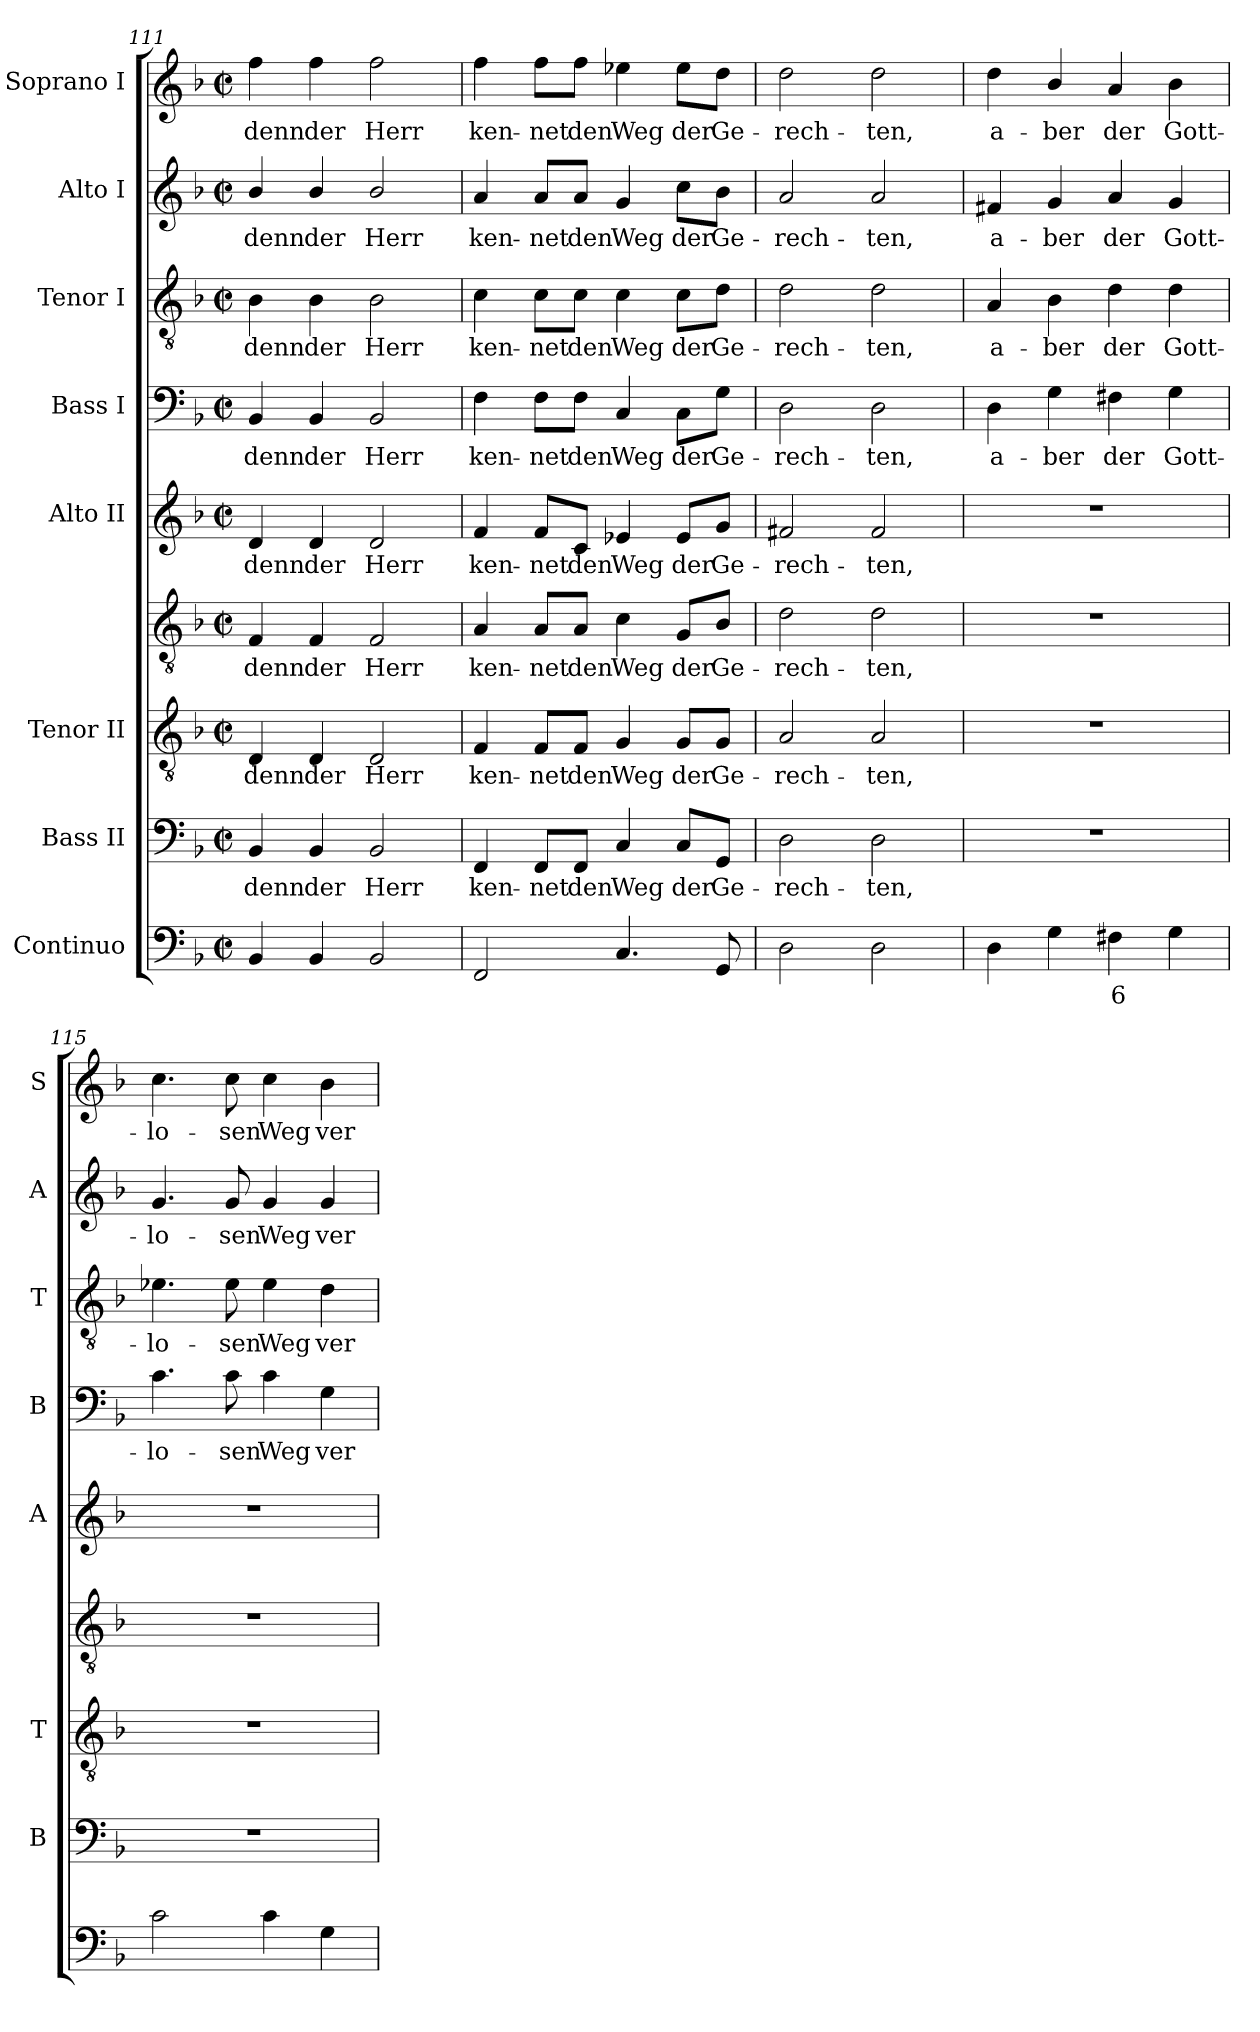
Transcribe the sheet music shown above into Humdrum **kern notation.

**kern	**text	**kern	**text	**kern	**text	**kern	**text	**kern	**text	**kern	**text	**kern	**text	**kern	**text	**kern	**text
*part8	*part8	*part7	*part7	*part6	*part6	*part6	*part6	*part5	*part5	*part4	*part4	*part3	*part3	*part2	*part2	*part1	*part1
*staff9	*staff9	*staff8	*staff8	*staff7	*staff7	*staff6	*staff6	*staff5	*staff5	*staff4	*staff4	*staff3	*staff3	*staff2	*staff2	*staff1	*staff1
*I"Continuo	*	*I"Bass II	*	*I"Tenor II	*	*	*	*I"Alto II	*	*I"Bass I	*	*I"Tenor I	*	*I"Alto I	*	*I"Soprano I	*
*	*	*I'B	*	*I'T	*	*	*	*I'A	*	*I'B	*	*I'T	*	*I'A	*	*I'S	*
!!LO:LB:g=z
*clefF4	*	*clefF4	*	*clefGv2	*	*clefGv2	*	*clefG2	*	*clefF4	*	*clefGv2	*	*clefG2	*	*clefG2	*
*k[b-]	*	*k[b-]	*	*k[b-]	*	*k[b-]	*	*k[b-]	*	*k[b-]	*	*k[b-]	*	*k[b-]	*	*k[b-]	*
*F:	*	*F:	*	*F:	*	*F:	*	*F:	*	*F:	*	*F:	*	*F:	*	*F:	*
*M2/2	*	*M2/2	*	*M2/2	*	*M2/2	*	*M2/2	*	*M2/2	*	*M2/2	*	*M2/2	*	*M2/2	*
*met(c|)	*	*met(c|)	*	*met(c|)	*	*met(c|)	*	*met(c|)	*	*met(c|)	*	*met(c|)	*	*met(c|)	*	*met(c|)	*
=111	=111	=111	=111	=111	=111	=111	=111	=111	=111	=111	=111	=111	=111	=111	=111	=111	=111
!	!	!	!LO:LY:b	!	!LO:LY:b	!	!LO:LY:b	!	!LO:LY:b	!	!LO:LY:b	!	!LO:LY:b	!	!LO:LY:b	!	!LO:LY:b
4BB-	.	4BB-	denn	4D	denn	4F	denn	4d	denn	4BB-	denn	4B-	denn	4b-/	denn	4ff	denn
!	!	!	!LO:LY:b	!	!LO:LY:b	!	!LO:LY:b	!	!LO:LY:b	!	!LO:LY:b	!	!LO:LY:b	!	!LO:LY:b	!	!LO:LY:b
4BB-	.	4BB-	der	4D	der	4F	der	4d	der	4BB-	der	4B-	der	4b-/	der	4ff	der
!	!	!	!LO:LY:b	!	!LO:LY:b	!	!LO:LY:b	!	!LO:LY:b	!	!LO:LY:b	!	!LO:LY:b	!	!LO:LY:b	!	!LO:LY:b
2BB-	.	2BB-	Herr	2D	Herr	2F	Herr	2d	Herr	2BB-	Herr	2B-	Herr	2b-/	Herr	2ff	Herr
=112	=112	=112	=112	=112	=112	=112	=112	=112	=112	=112	=112	=112	=112	=112	=112	=112	=112
!	!	!	!LO:LY:b	!	!LO:LY:b	!	!LO:LY:b	!	!LO:LY:b	!	!LO:LY:b	!	!LO:LY:b	!	!LO:LY:b	!	!LO:LY:b
2FF	.	4FF	ken-	4F	-ken-	4A	ken-	4f	ken-	4F	ken-	4c	ken-	4a	ken-	4ff	ken-
!	!	!	!LO:LY:b	!	!LO:LY:b	!	!LO:LY:b	!	!LO:LY:b	!	!LO:LY:b	!	!LO:LY:b	!	!LO:LY:b	!	!LO:LY:b
.	.	8FF/L	-net	8F/L	-net	8A/L	-net	8f/L	-net	8F\L	-net	8c\L	-net	8a/L	-net	8ff\L	-net
!	!	!	!LO:LY:b	!	!LO:LY:b	!	!LO:LY:b	!	!LO:LY:b	!	!LO:LY:b	!	!LO:LY:b	!	!LO:LY:b	!	!LO:LY:b
.	.	8FF/J	den	8F/J	den	8A/J	den	8c/J	den	8F\J	den	8c\J	den	8a/J	den	8ff\J	den
!	!	!	!LO:LY:b	!	!LO:LY:b	!	!LO:LY:b	!	!LO:LY:b	!	!LO:LY:b	!	!LO:LY:b	!	!LO:LY:b	!	!LO:LY:b
4.C	.	4C	Weg	4G	Weg	4c	Weg	4e-X	Weg	4C	Weg	4c	Weg	4g	Weg	4ee-X	Weg
!	!	!	!LO:LY:b	!	!LO:LY:b	!	!LO:LY:b	!	!LO:LY:b	!	!LO:LY:b	!	!LO:LY:b	!	!LO:LY:b	!	!LO:LY:b
.	.	8C/L	der	8G/L	der	8G/L	der	8e-/L	der	8C\L	der	8c\L	der	8cc\L	der	8ee-\L	der
!	!	!	!LO:LY:b	!	!LO:LY:b	!	!LO:LY:b	!	!LO:LY:b	!	!LO:LY:b	!	!LO:LY:b	!	!LO:LY:b	!	!LO:LY:b
8GG	.	8GG/J	Ge-	8G/J	Ge-	8B-/J	Ge-	8g/J	Ge-	8G\J	Ge-	8d\J	Ge-	8b-\J	Ge-	8dd\J	Ge-
=113	=113	=113	=113	=113	=113	=113	=113	=113	=113	=113	=113	=113	=113	=113	=113	=113	=113
!	!	!	!LO:LY:b	!	!LO:LY:b	!	!LO:LY:b	!	!LO:LY:b	!	!LO:LY:b	!	!LO:LY:b	!	!LO:LY:b	!	!LO:LY:b
2D	.	2D	-rech-	2A	rech-	2d	-rech-	2f#X	-rech-	2D	-rech-	2d	-rech-	2a	-rech-	2dd	-rech-
!	!	!	!LO:LY:b	!	!LO:LY:b	!	!LO:LY:b	!	!LO:LY:b	!	!LO:LY:b	!	!LO:LY:b	!	!LO:LY:b	!	!LO:LY:b
2D	.	2D	-ten,	2A	-ten,	2d	-ten,	2f#	-ten,	2D	-ten,	2d	-ten,	2a	-ten,	2dd	-ten,
=114	=114	=114	=114	=114	=114	=114	=114	=114	=114	=114	=114	=114	=114	=114	=114	=114	=114
!	!	!	!	!	!	!	!	!	!	!	!LO:LY:b	!	!LO:LY:b	!	!LO:LY:b	!	!LO:LY:b
4D	.	1r	.	1r	.	1r	.	1r	.	4D	a-	4A	a-	4f#X	a-	4dd	a-
!	!	!	!	!	!	!	!	!	!	!	!LO:LY:b	!	!LO:LY:b	!	!LO:LY:b	!	!LO:LY:b
4G	.	.	.	.	.	.	.	.	.	4G	-ber	4B-	-ber	4g	-ber	4b-/	-ber
!	!LO:LY:b	!	!	!	!	!	!	!	!	!	!LO:LY:b	!	!LO:LY:b	!	!LO:LY:b	!	!LO:LY:b
4F#X	6	.	.	.	.	.	.	.	.	4F#X	der	4d	der	4a	der	4a	der
!	!	!	!	!	!	!	!	!	!	!	!LO:LY:b	!	!LO:LY:b	!	!LO:LY:b	!	!LO:LY:b
4G	.	.	.	.	.	.	.	.	.	4G	Gott-	4d	Gott-	4g	Gott-	4b-	Gott-
=115	=115	=115	=115	=115	=115	=115	=115	=115	=115	=115	=115	=115	=115	=115	=115	=115	=115
!	!	!	!	!	!	!	!	!	!	!	!LO:LY:b	!	!LO:LY:b	!	!LO:LY:b	!	!LO:LY:b
2c	.	1r	.	1r	.	1r	.	1r	.	4.c	-lo-	4.e-X	-lo-	4.g	-lo-	4.cc	-lo-
!	!	!	!	!	!	!	!	!	!	!	!LO:LY:b	!	!LO:LY:b	!	!LO:LY:b	!	!LO:LY:b
.	.	.	.	.	.	.	.	.	.	8c	-sen	8e-	-sen	8g	-sen	8cc	-sen
!	!	!	!	!	!	!	!	!	!	!	!LO:LY:b	!	!LO:LY:b	!	!LO:LY:b	!	!LO:LY:b
4c	.	.	.	.	.	.	.	.	.	4c	Weg	4e-	Weg	4g	Weg	4cc	Weg
!	!	!	!	!	!	!	!	!	!	!	!LO:LY:b	!	!LO:LY:b	!	!LO:LY:b	!	!LO:LY:b
4G	.	.	.	.	.	.	.	.	.	4G	ver-	4d	ver-	4g	ver-	4b-	ver-
=	=	=	=	=	=	=	=	=	=	=	=	=	=	=	=	=	=
*-	*-	*-	*-	*-	*-	*-	*-	*-	*-	*-	*-	*-	*-	*-	*-	*-	*-
